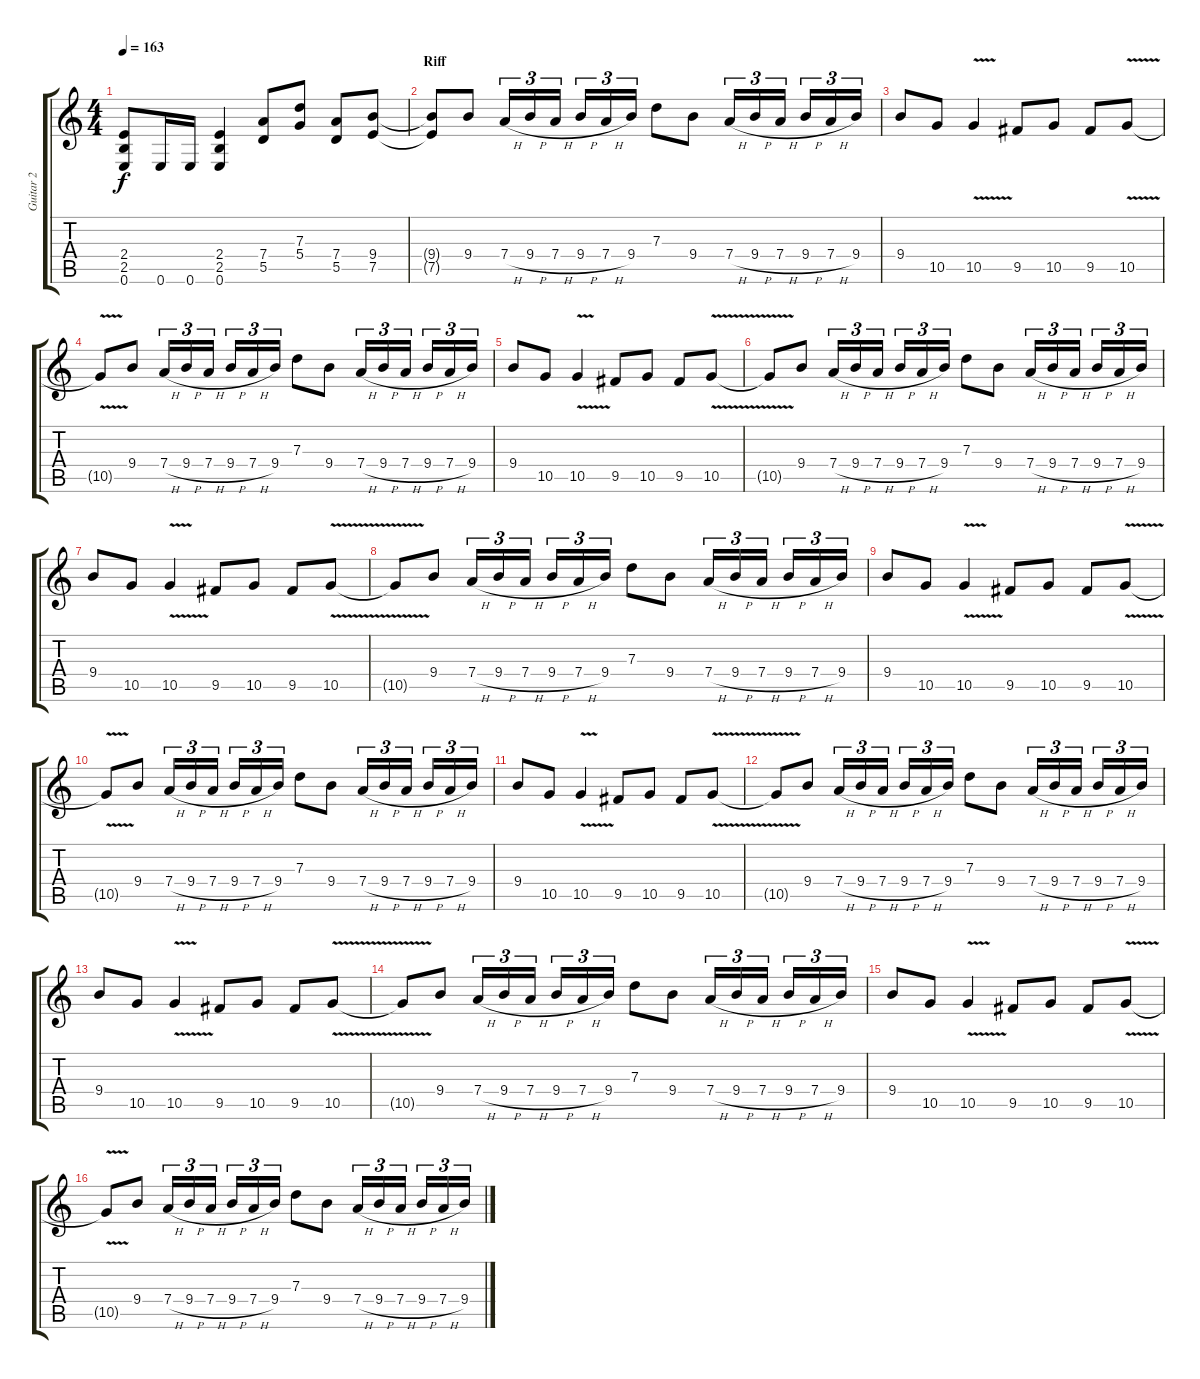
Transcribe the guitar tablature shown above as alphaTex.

\track ("Guitar 2" "Guitar 2") {instrument distortionguitar}
\staff {score tabs}
\tuning (E4 B3 G3 D3 A2 E2) {hide}
\ts (4 4)
\tempo 163
\clef g2
\ks c
(2.4 2.5 0.6).8{dy f} 0.6.16 0.6.16 (2.4 2.5 0.6).4 (7.4 5.5).8 (7.3 5.4).8 (7.4 5.5).8 (9.4 7.5).8 |
\section ("" "Riff")
(9.4{t} 7.5{t}).8 9.4.8 7.4{h}.16{tu (3 2)} 9.4{h}.16{tu (3 2)} 7.4{h}.16{tu (3 2)} 9.4{h}.16{tu (3 2)} 7.4{h}.16{tu (3 2)} 9.4.16{tu (3 2)} 7.3.8 9.4.8 7.4{h}.16{tu (3 2)} 9.4{h}.16{tu (3 2)} 7.4{h}.16{tu (3 2)} 9.4{h}.16{tu (3 2)} 7.4{h}.16{tu (3 2)} 9.4.16{tu (3 2)} |
9.4.8 10.5.8 10.5{v}.4 9.5.8 10.5.8 9.5.8 10.5{v}.8 |
10.5{t}.8 9.4.8 7.4{h}.16{tu (3 2)} 9.4{h}.16{tu (3 2)} 7.4{h}.16{tu (3 2)} 9.4{h}.16{tu (3 2)} 7.4{h}.16{tu (3 2)} 9.4.16{tu (3 2)} 7.3.8 9.4.8 7.4{h}.16{tu (3 2)} 9.4{h}.16{tu (3 2)} 7.4{h}.16{tu (3 2)} 9.4{h}.16{tu (3 2)} 7.4{h}.16{tu (3 2)} 9.4.16{tu (3 2)} |
9.4.8 10.5.8 10.5{v}.4 9.5.8 10.5.8 9.5.8 10.5{v}.8 |
10.5{t}.8 9.4.8 7.4{h}.16{tu (3 2)} 9.4{h}.16{tu (3 2)} 7.4{h}.16{tu (3 2)} 9.4{h}.16{tu (3 2)} 7.4{h}.16{tu (3 2)} 9.4.16{tu (3 2)} 7.3.8 9.4.8 7.4{h}.16{tu (3 2)} 9.4{h}.16{tu (3 2)} 7.4{h}.16{tu (3 2)} 9.4{h}.16{tu (3 2)} 7.4{h}.16{tu (3 2)} 9.4.16{tu (3 2)} |
9.4.8 10.5.8 10.5{v}.4 9.5.8 10.5.8 9.5.8 10.5{v}.8 |
10.5{t}.8 9.4.8 7.4{h}.16{tu (3 2)} 9.4{h}.16{tu (3 2)} 7.4{h}.16{tu (3 2)} 9.4{h}.16{tu (3 2)} 7.4{h}.16{tu (3 2)} 9.4.16{tu (3 2)} 7.3.8 9.4.8 7.4{h}.16{tu (3 2)} 9.4{h}.16{tu (3 2)} 7.4{h}.16{tu (3 2)} 9.4{h}.16{tu (3 2)} 7.4{h}.16{tu (3 2)} 9.4.16{tu (3 2)} |
9.4.8 10.5.8 10.5{v}.4 9.5.8 10.5.8 9.5.8 10.5{v}.8 |
10.5{t}.8 9.4.8 7.4{h}.16{tu (3 2)} 9.4{h}.16{tu (3 2)} 7.4{h}.16{tu (3 2)} 9.4{h}.16{tu (3 2)} 7.4{h}.16{tu (3 2)} 9.4.16{tu (3 2)} 7.3.8 9.4.8 7.4{h}.16{tu (3 2)} 9.4{h}.16{tu (3 2)} 7.4{h}.16{tu (3 2)} 9.4{h}.16{tu (3 2)} 7.4{h}.16{tu (3 2)} 9.4.16{tu (3 2)} |
9.4.8 10.5.8 10.5{v}.4 9.5.8 10.5.8 9.5.8 10.5{v}.8 |
10.5{t}.8 9.4.8 7.4{h}.16{tu (3 2)} 9.4{h}.16{tu (3 2)} 7.4{h}.16{tu (3 2)} 9.4{h}.16{tu (3 2)} 7.4{h}.16{tu (3 2)} 9.4.16{tu (3 2)} 7.3.8 9.4.8 7.4{h}.16{tu (3 2)} 9.4{h}.16{tu (3 2)} 7.4{h}.16{tu (3 2)} 9.4{h}.16{tu (3 2)} 7.4{h}.16{tu (3 2)} 9.4.16{tu (3 2)} |
9.4.8 10.5.8 10.5{v}.4 9.5.8 10.5.8 9.5.8 10.5{v}.8 |
10.5{t}.8 9.4.8 7.4{h}.16{tu (3 2)} 9.4{h}.16{tu (3 2)} 7.4{h}.16{tu (3 2)} 9.4{h}.16{tu (3 2)} 7.4{h}.16{tu (3 2)} 9.4.16{tu (3 2)} 7.3.8 9.4.8 7.4{h}.16{tu (3 2)} 9.4{h}.16{tu (3 2)} 7.4{h}.16{tu (3 2)} 9.4{h}.16{tu (3 2)} 7.4{h}.16{tu (3 2)} 9.4.16{tu (3 2)} |
9.4.8 10.5.8 10.5{v}.4 9.5.8 10.5.8 9.5.8 10.5{v}.8 |
10.5{t}.8 9.4.8 7.4{h}.16{tu (3 2)} 9.4{h}.16{tu (3 2)} 7.4{h}.16{tu (3 2)} 9.4{h}.16{tu (3 2)} 7.4{h}.16{tu (3 2)} 9.4.16{tu (3 2)} 7.3.8 9.4.8 7.4{h}.16{tu (3 2)} 9.4{h}.16{tu (3 2)} 7.4{h}.16{tu (3 2)} 9.4{h}.16{tu (3 2)} 7.4{h}.16{tu (3 2)} 9.4.16{tu (3 2)}
